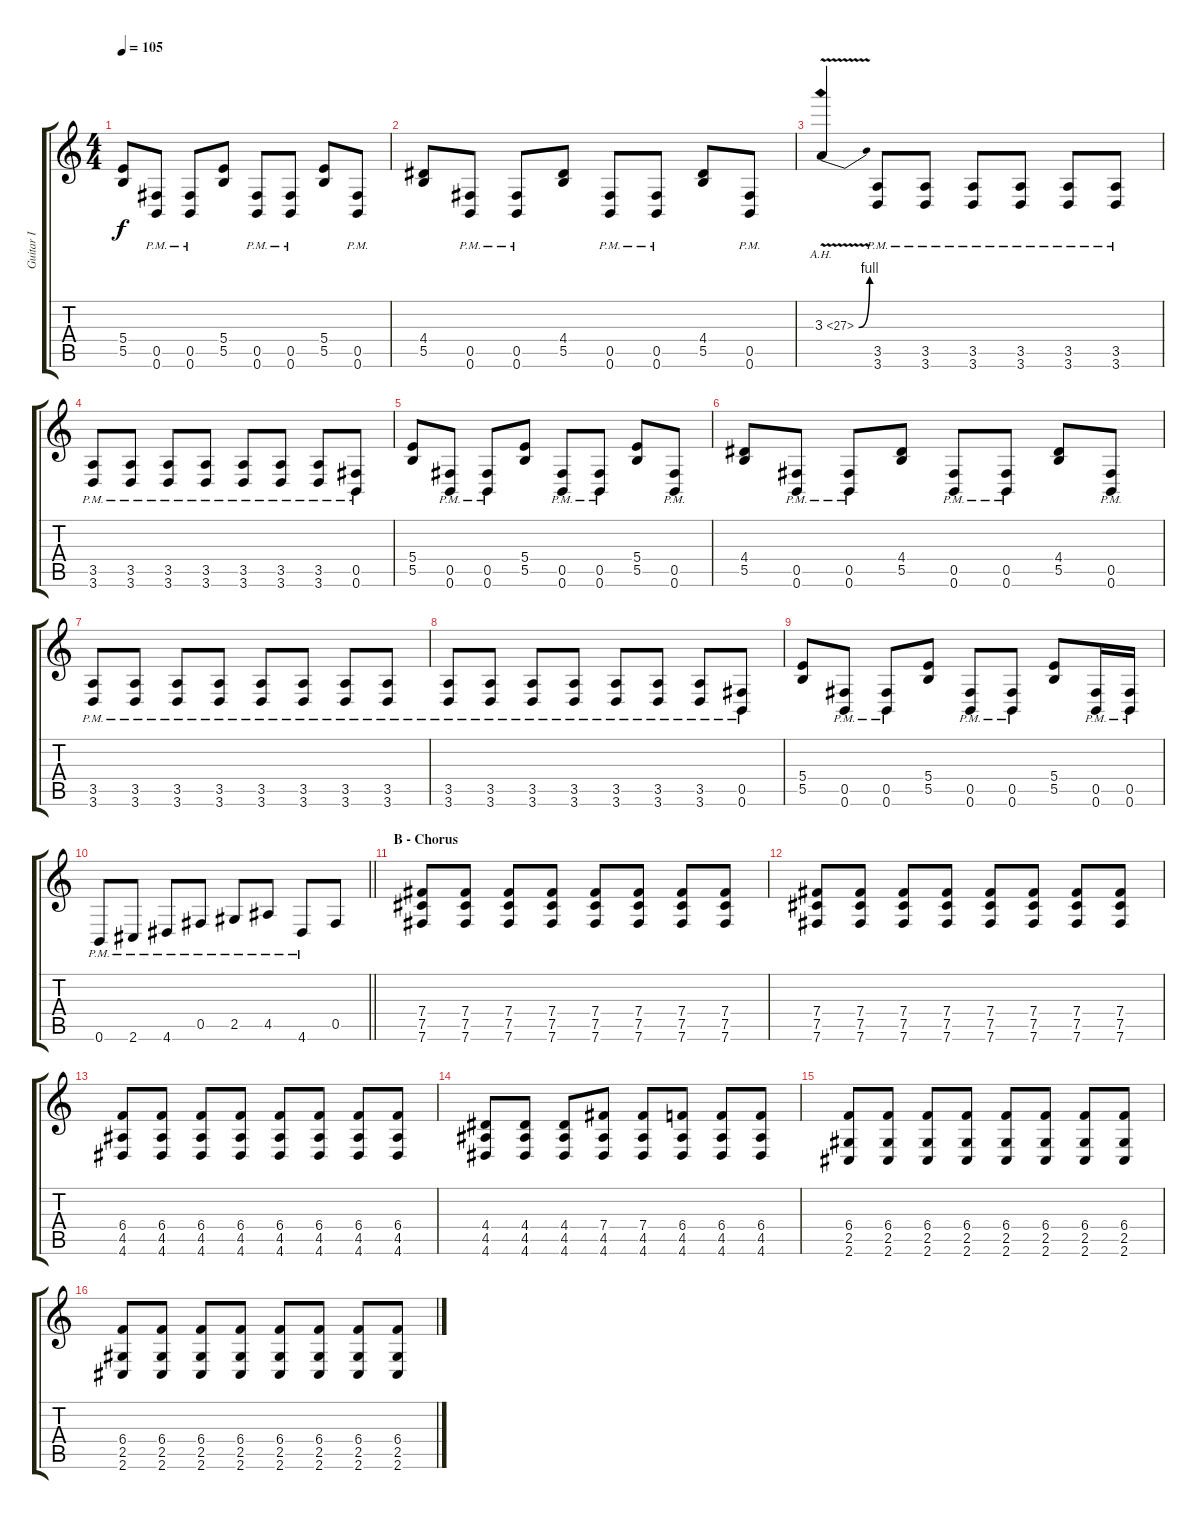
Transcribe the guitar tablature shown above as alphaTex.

\track ("Guitar I" "Guitar I") {instrument distortionguitar}
\staff {score tabs}
\tuning (Eb4 B3 Gb3 B2 Gb2 B1) {hide}
\ts (4 4)
\tempo 105
\clef g2
\ks c
(5.4 5.5).8{dy f} (0.5{pm} 0.6{pm}).8 (0.5{pm} 0.6{pm}).8 (5.4 5.5).8 (0.5{pm} 0.6{pm}).8 (0.5{pm} 0.6{pm}).8 (5.4 5.5).8 (0.5{pm} 0.6{pm}).8 |
(4.4 5.5).8 (0.5{pm} 0.6{pm}).8 (0.5{pm} 0.6{pm}).8 (4.4 5.5).8 (0.5{pm} 0.6{pm}).8 (0.5{pm} 0.6{pm}).8 (4.4 5.5).8 (0.5{pm} 0.6{pm}).8 |
3.3{be (bend 0 0 60 4) ah 24 v}.4 (3.5{pm} 3.6{pm}).8 (3.5{pm} 3.6{pm}).8 (3.5{pm} 3.6{pm}).8 (3.5{pm} 3.6{pm}).8 (3.5{pm} 3.6{pm}).8 (3.5{pm} 3.6{pm}).8 |
(3.5{pm} 3.6{pm}).8 (3.5{pm} 3.6{pm}).8 (3.5{pm} 3.6{pm}).8 (3.5{pm} 3.6{pm}).8 (3.5{pm} 3.6{pm}).8 (3.5{pm} 3.6{pm}).8 (3.5{pm} 3.6{pm}).8 (0.5{pm} 0.6{pm}).8 |
(5.4 5.5).8 (0.5{pm} 0.6{pm}).8 (0.5{pm} 0.6{pm}).8 (5.4 5.5).8 (0.5{pm} 0.6{pm}).8 (0.5{pm} 0.6{pm}).8 (5.4 5.5).8 (0.5{pm} 0.6{pm}).8 |
(4.4 5.5).8 (0.5{pm} 0.6{pm}).8 (0.5{pm} 0.6{pm}).8 (4.4 5.5).8 (0.5{pm} 0.6{pm}).8 (0.5{pm} 0.6{pm}).8 (4.4 5.5).8 (0.5{pm} 0.6{pm}).8 |
(3.5{pm} 3.6{pm}).8 (3.5{pm} 3.6{pm}).8 (3.5{pm} 3.6{pm}).8 (3.5{pm} 3.6{pm}).8 (3.5{pm} 3.6{pm}).8 (3.5{pm} 3.6{pm}).8 (3.5{pm} 3.6{pm}).8 (3.5{pm} 3.6{pm}).8 |
(3.5{pm} 3.6{pm}).8 (3.5{pm} 3.6{pm}).8 (3.5{pm} 3.6{pm}).8 (3.5{pm} 3.6{pm}).8 (3.5{pm} 3.6{pm}).8 (3.5{pm} 3.6{pm}).8 (3.5{pm} 3.6{pm}).8 (0.5{pm} 0.6{pm}).8 |
(5.4 5.5).8 (0.5{pm} 0.6{pm}).8 (0.5{pm} 0.6{pm}).8 (5.4 5.5).8 (0.5{pm} 0.6{pm}).8 (0.5{pm} 0.6{pm}).8 (5.4 5.5).8 (0.5{pm} 0.6{pm}).16 (0.5{pm} 0.6{pm}).16 |
\barLineRight lightlight
0.6{pm}.8 2.6{pm}.8 4.6{pm}.8 0.5{pm}.8 2.5{pm}.8 4.5{pm}.8 4.6{pm}.8 0.5.8 |
\section ("" "B - Chorus")
(7.4 7.5 7.6).8 (7.4 7.5 7.6).8 (7.4 7.5 7.6).8 (7.4 7.5 7.6).8 (7.4 7.5 7.6).8 (7.4 7.5 7.6).8 (7.4 7.5 7.6).8 (7.4 7.5 7.6).8 |
(7.4 7.5 7.6).8 (7.4 7.5 7.6).8 (7.4 7.5 7.6).8 (7.4 7.5 7.6).8 (7.4 7.5 7.6).8 (7.4 7.5 7.6).8 (7.4 7.5 7.6).8 (7.4 7.5 7.6).8 |
(6.4 4.5 4.6).8 (6.4 4.5 4.6).8 (6.4 4.5 4.6).8 (6.4 4.5 4.6).8 (6.4 4.5 4.6).8 (6.4 4.5 4.6).8 (6.4 4.5 4.6).8 (6.4 4.5 4.6).8 |
(4.4 4.5 4.6).8 (4.4 4.5 4.6).8 (4.4 4.5 4.6).8 (7.4 4.5 4.6).8 (7.4 4.5 4.6).8 (6.4 4.5 4.6).8 (6.4 4.5 4.6).8 (6.4 4.5 4.6).8 |
(6.4 2.5 2.6).8 (6.4 2.5 2.6).8 (6.4 2.5 2.6).8 (6.4 2.5 2.6).8 (6.4 2.5 2.6).8 (6.4 2.5 2.6).8 (6.4 2.5 2.6).8 (6.4 2.5 2.6).8 |
(6.4 2.5 2.6).8 (6.4 2.5 2.6).8 (6.4 2.5 2.6).8 (6.4 2.5 2.6).8 (6.4 2.5 2.6).8 (6.4 2.5 2.6).8 (6.4 2.5 2.6).8 (6.4 2.5 2.6).8
